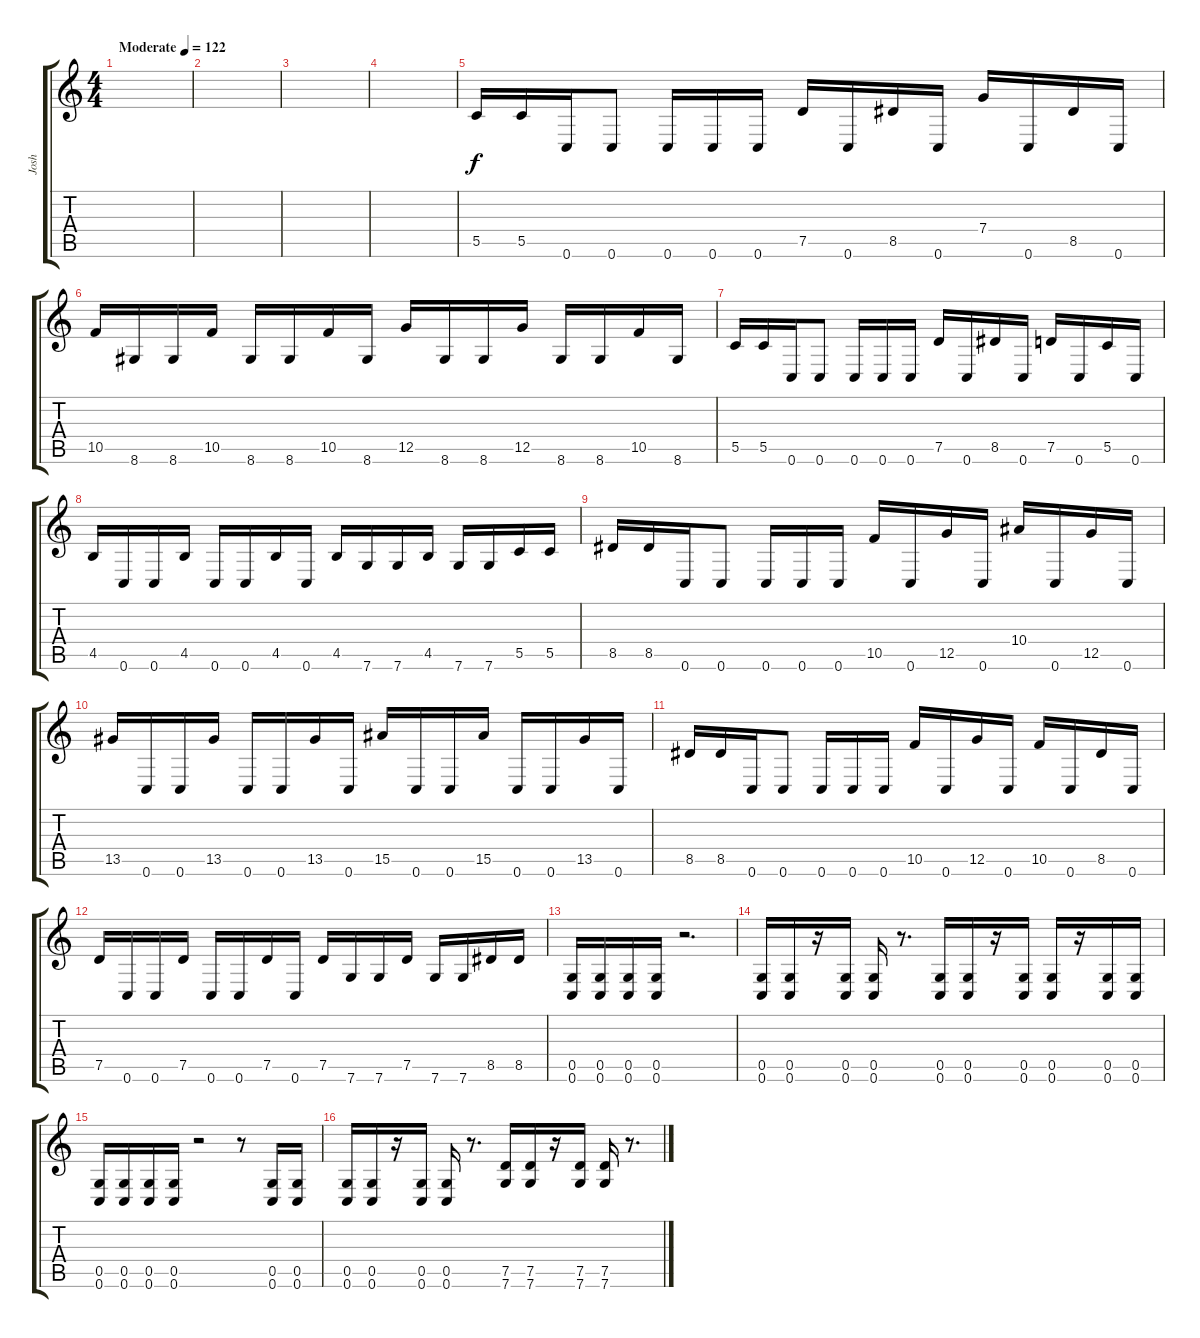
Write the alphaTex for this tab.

\track ("Josh" "Josh") {instrument distortionguitar}
\staff {score tabs}
\tuning (D4 A3 F3 C3 G2 C2) {hide}
\ts (4 4)
\tempo (122 "Moderate")
\clef g2
\ks c
|
|
|
|
5.5.16 5.5.16 0.6.16 0.6.8 0.6.16 0.6.16 0.6.16 7.5.16 0.6.16 8.5.16 0.6.16 7.4.16 0.6.16 8.5.16 0.6.16 |
10.5.16 8.6.16 8.6.16 10.5.16 8.6.16 8.6.16 10.5.16 8.6.16 12.5.16 8.6.16 8.6.16 12.5.16 8.6.16 8.6.16 10.5.16 8.6.16 |
5.5.16 5.5.16 0.6.16 0.6.8 0.6.16 0.6.16 0.6.16 7.5.16 0.6.16 8.5.16 0.6.16 7.5.16 0.6.16 5.5.16 0.6.16 |
4.5.16 0.6.16 0.6.16 4.5.16 0.6.16 0.6.16 4.5.16 0.6.16 4.5.16 7.6.16 7.6.16 4.5.16 7.6.16 7.6.16 5.5.16 5.5.16 |
8.5.16 8.5.16 0.6.16 0.6.8 0.6.16 0.6.16 0.6.16 10.5.16 0.6.16 12.5.16 0.6.16 10.4.16 0.6.16 12.5.16 0.6.16 |
13.5.16 0.6.16 0.6.16 13.5.16 0.6.16 0.6.16 13.5.16 0.6.16 15.5.16 0.6.16 0.6.16 15.5.16 0.6.16 0.6.16 13.5.16 0.6.16 |
8.5.16 8.5.16 0.6.16 0.6.8 0.6.16 0.6.16 0.6.16 10.5.16 0.6.16 12.5.16 0.6.16 10.5.16 0.6.16 8.5.16 0.6.16 |
7.5.16 0.6.16 0.6.16 7.5.16 0.6.16 0.6.16 7.5.16 0.6.16 7.5.16 7.6.16 7.6.16 7.5.16 7.6.16 7.6.16 8.5.16 8.5.16 |
(0.5 0.6).16 (0.5 0.6).16 (0.5 0.6).16 (0.5 0.6).16 r.2{d} |
(0.5 0.6).16 (0.5 0.6).16 r.16 (0.5 0.6).16 (0.5 0.6).16 r.8{d} (0.5 0.6).16 (0.5 0.6).16 r.16 (0.5 0.6).16 (0.5 0.6).16 r.16 (0.5 0.6).16 (0.5 0.6).16 |
(0.5 0.6).16 (0.5 0.6).16 (0.5 0.6).16 (0.5 0.6).16 r.2 r.8 (0.5 0.6).16 (0.5 0.6).16 |
(0.5 0.6).16 (0.5 0.6).16 r.16 (0.5 0.6).16 (0.5 0.6).16 r.8{d} (7.5 7.6).16 (7.5 7.6).16 r.16 (7.5 7.6).16 (7.5 7.6).16 r.8{d}
